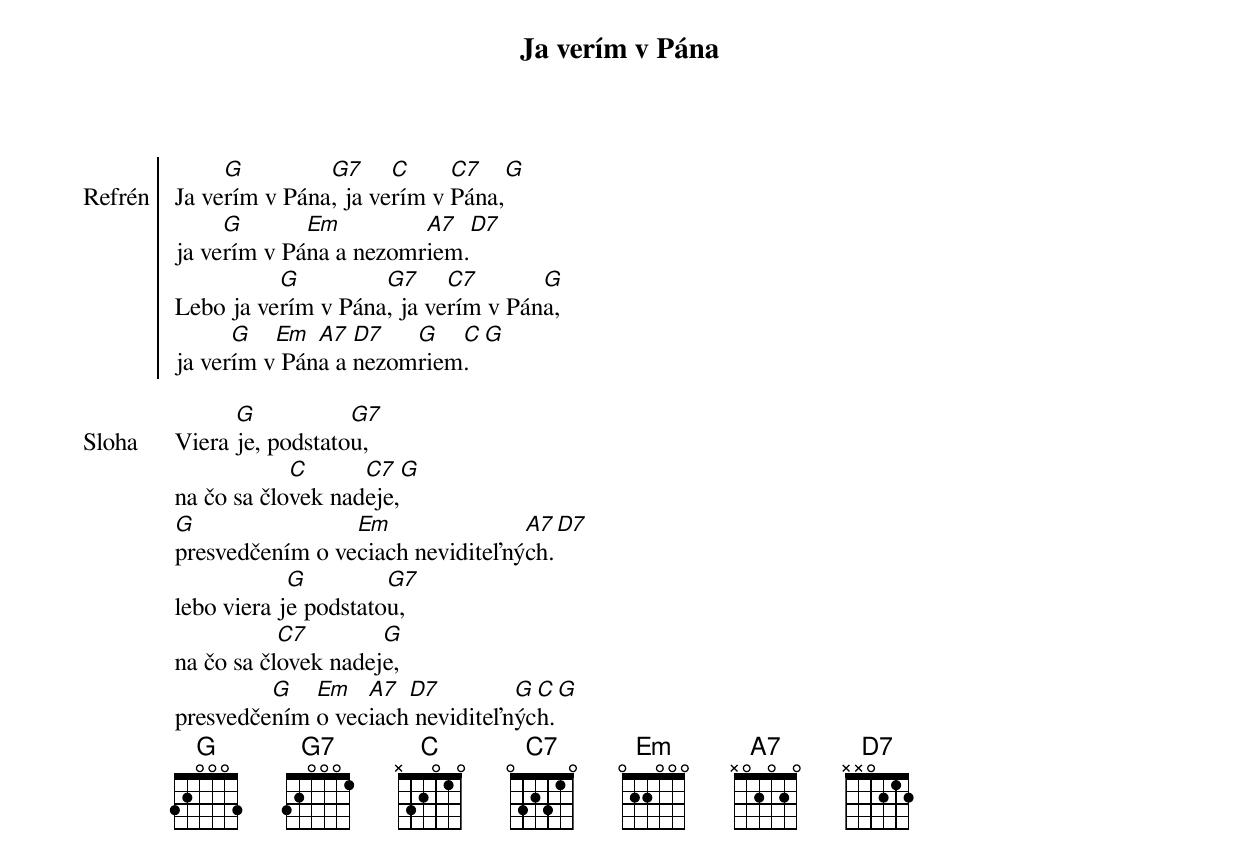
{title: Ja verím v Pána}

{soc: Refrén}
Ja ve[G]rím v Pána[G7], ja ve[C]rím v [C7]Pána,[G]
ja ve[G]rím v Pá[Em]na a nezomr[A7]iem.[D7]
Lebo ja ve[G]rím v Pána[G7], ja ve[C7]rím v Pán[G]a,
ja ver[G]ím v[Em] Pán[A7]a a [D7]nezom[G]riem[C].[G]
{eoc}

{sov: Sloha}
Viera [G]je, podstato[G7]u,
na čo sa člo[C]vek nad[C7]eje,[G]
[G]presvedčením o ve[Em]ciach neviditeľný[A7]ch.[D7]
lebo viera j[G]e podstato[G7]u,
na čo sa čl[C7]ovek nadej[G]e,
presvedče[G]ním [Em]o vec[A7]iach[D7] neviditeľn[G]ýc[C]h.[G]
{eov}
